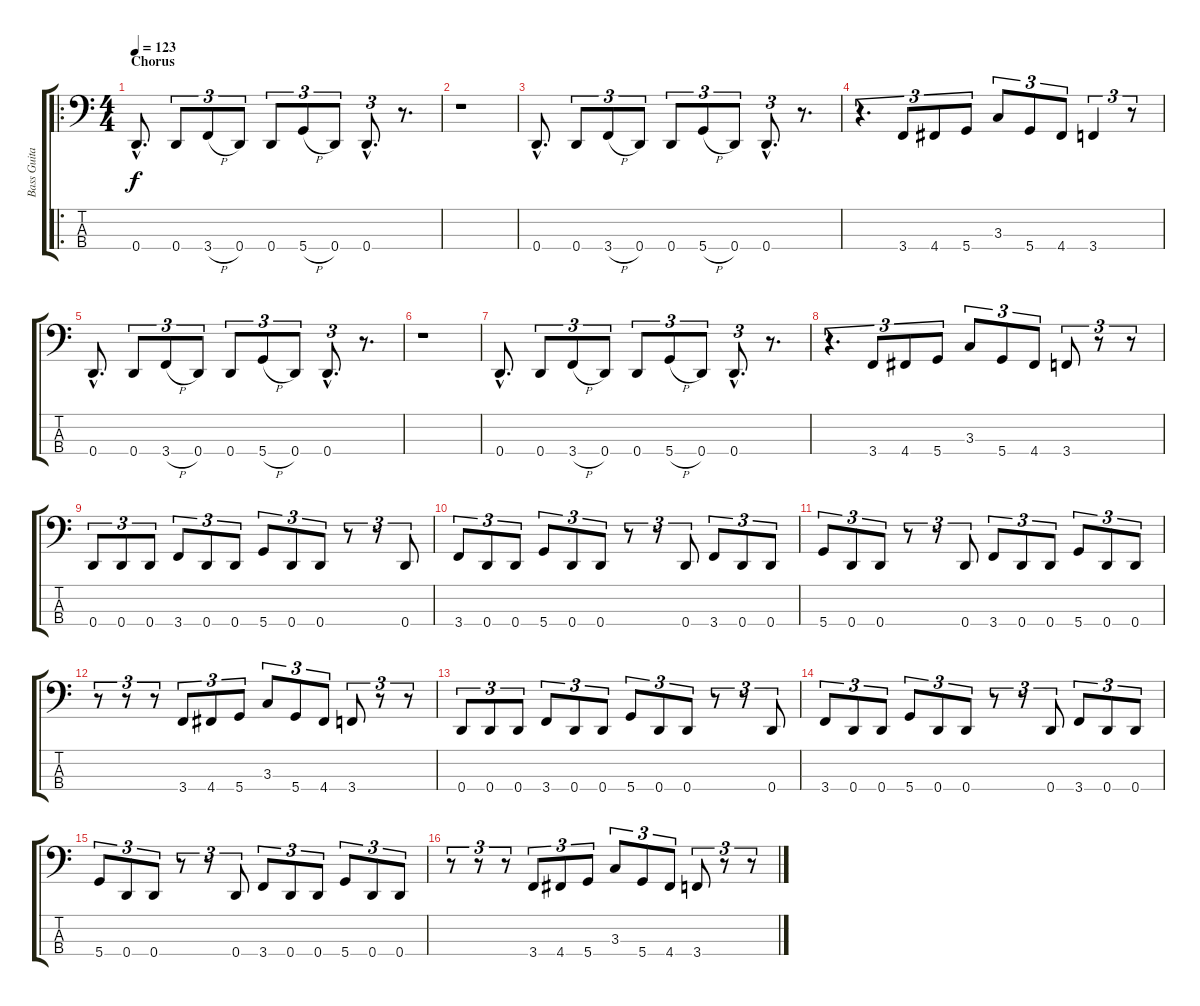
\track ("Bass Guitar" "Bass Guita") {instrument electricbassfinger}
\staff {score tabs}
\tuning (G2 D2 A1 D1) {hide}
\ro
\ts (4 4)
\section ("" "Chorus")
\tempo 123
\clef f4
\ks c
0.4{hac}.8{d dy f} 0.4.8{tu (3 2)} 3.4{h}.8{tu (3 2)} 0.4.8{tu (3 2)} 0.4.8{tu (3 2)} 5.4{h}.8{tu (3 2)} 0.4.8{tu (3 2)} 0.4{hac}.8{d tu (3 2)} r.8{d} |
r.1 |
0.4{hac}.8{d} 0.4.8{tu (3 2)} 3.4{h}.8{tu (3 2)} 0.4.8{tu (3 2)} 0.4.8{tu (3 2)} 5.4{h}.8{tu (3 2)} 0.4.8{tu (3 2)} 0.4{hac}.8{d tu (3 2)} r.8{d} |
r.4{d tu (3 2)} 3.4.8{tu (3 2)} 4.4.8{tu (3 2)} 5.4.8{tu (3 2)} 3.3.8{tu (3 2)} 5.4.8{tu (3 2)} 4.4.8{tu (3 2)} 3.4.4{tu (3 2)} r.8{tu (3 2)} |
0.4{hac}.8{d} 0.4.8{tu (3 2)} 3.4{h}.8{tu (3 2)} 0.4.8{tu (3 2)} 0.4.8{tu (3 2)} 5.4{h}.8{tu (3 2)} 0.4.8{tu (3 2)} 0.4{hac}.8{d tu (3 2)} r.8{d} |
r.1 |
0.4{hac}.8{d} 0.4.8{tu (3 2)} 3.4{h}.8{tu (3 2)} 0.4.8{tu (3 2)} 0.4.8{tu (3 2)} 5.4{h}.8{tu (3 2)} 0.4.8{tu (3 2)} 0.4{hac}.8{d tu (3 2)} r.8{d} |
r.4{d tu (3 2)} 3.4.8{tu (3 2)} 4.4.8{tu (3 2)} 5.4.8{tu (3 2)} 3.3.8{tu (3 2)} 5.4.8{tu (3 2)} 4.4.8{tu (3 2)} 3.4.8{tu (3 2)} r.8{tu (3 2)} r.8{tu (3 2)} |
0.4.8{tu (3 2)} 0.4.8{tu (3 2)} 0.4.8{tu (3 2)} 3.4.8{tu (3 2)} 0.4.8{tu (3 2)} 0.4.8{tu (3 2)} 5.4.8{tu (3 2)} 0.4.8{tu (3 2)} 0.4.8{tu (3 2)} r.8{tu (3 2)} r.8{tu (3 2)} 0.4.8{tu (3 2)} |
3.4.8{tu (3 2)} 0.4.8{tu (3 2)} 0.4.8{tu (3 2)} 5.4.8{tu (3 2)} 0.4.8{tu (3 2)} 0.4.8{tu (3 2)} r.8{tu (3 2)} r.8{tu (3 2)} 0.4.8{tu (3 2)} 3.4.8{tu (3 2)} 0.4.8{tu (3 2)} 0.4.8{tu (3 2)} |
5.4.8{tu (3 2)} 0.4.8{tu (3 2)} 0.4.8{tu (3 2)} r.8{tu (3 2)} r.8{tu (3 2)} 0.4.8{tu (3 2)} 3.4.8{tu (3 2)} 0.4.8{tu (3 2)} 0.4.8{tu (3 2)} 5.4.8{tu (3 2)} 0.4.8{tu (3 2)} 0.4.8{tu (3 2)} |
r.8{tu (3 2)} r.8{tu (3 2)} r.8{tu (3 2)} 3.4.8{tu (3 2)} 4.4.8{tu (3 2)} 5.4.8{tu (3 2)} 3.3.8{tu (3 2)} 5.4.8{tu (3 2)} 4.4.8{tu (3 2)} 3.4.8{tu (3 2)} r.8{tu (3 2)} r.8{tu (3 2)} |
0.4.8{tu (3 2)} 0.4.8{tu (3 2)} 0.4.8{tu (3 2)} 3.4.8{tu (3 2)} 0.4.8{tu (3 2)} 0.4.8{tu (3 2)} 5.4.8{tu (3 2)} 0.4.8{tu (3 2)} 0.4.8{tu (3 2)} r.8{tu (3 2)} r.8{tu (3 2)} 0.4.8{tu (3 2)} |
3.4.8{tu (3 2)} 0.4.8{tu (3 2)} 0.4.8{tu (3 2)} 5.4.8{tu (3 2)} 0.4.8{tu (3 2)} 0.4.8{tu (3 2)} r.8{tu (3 2)} r.8{tu (3 2)} 0.4.8{tu (3 2)} 3.4.8{tu (3 2)} 0.4.8{tu (3 2)} 0.4.8{tu (3 2)} |
5.4.8{tu (3 2)} 0.4.8{tu (3 2)} 0.4.8{tu (3 2)} r.8{tu (3 2)} r.8{tu (3 2)} 0.4.8{tu (3 2)} 3.4.8{tu (3 2)} 0.4.8{tu (3 2)} 0.4.8{tu (3 2)} 5.4.8{tu (3 2)} 0.4.8{tu (3 2)} 0.4.8{tu (3 2)} |
r.8{tu (3 2)} r.8{tu (3 2)} r.8{tu (3 2)} 3.4.8{tu (3 2)} 4.4.8{tu (3 2)} 5.4.8{tu (3 2)} 3.3.8{tu (3 2)} 5.4.8{tu (3 2)} 4.4.8{tu (3 2)} 3.4.8{tu (3 2)} r.8{tu (3 2)} r.8{tu (3 2)}
